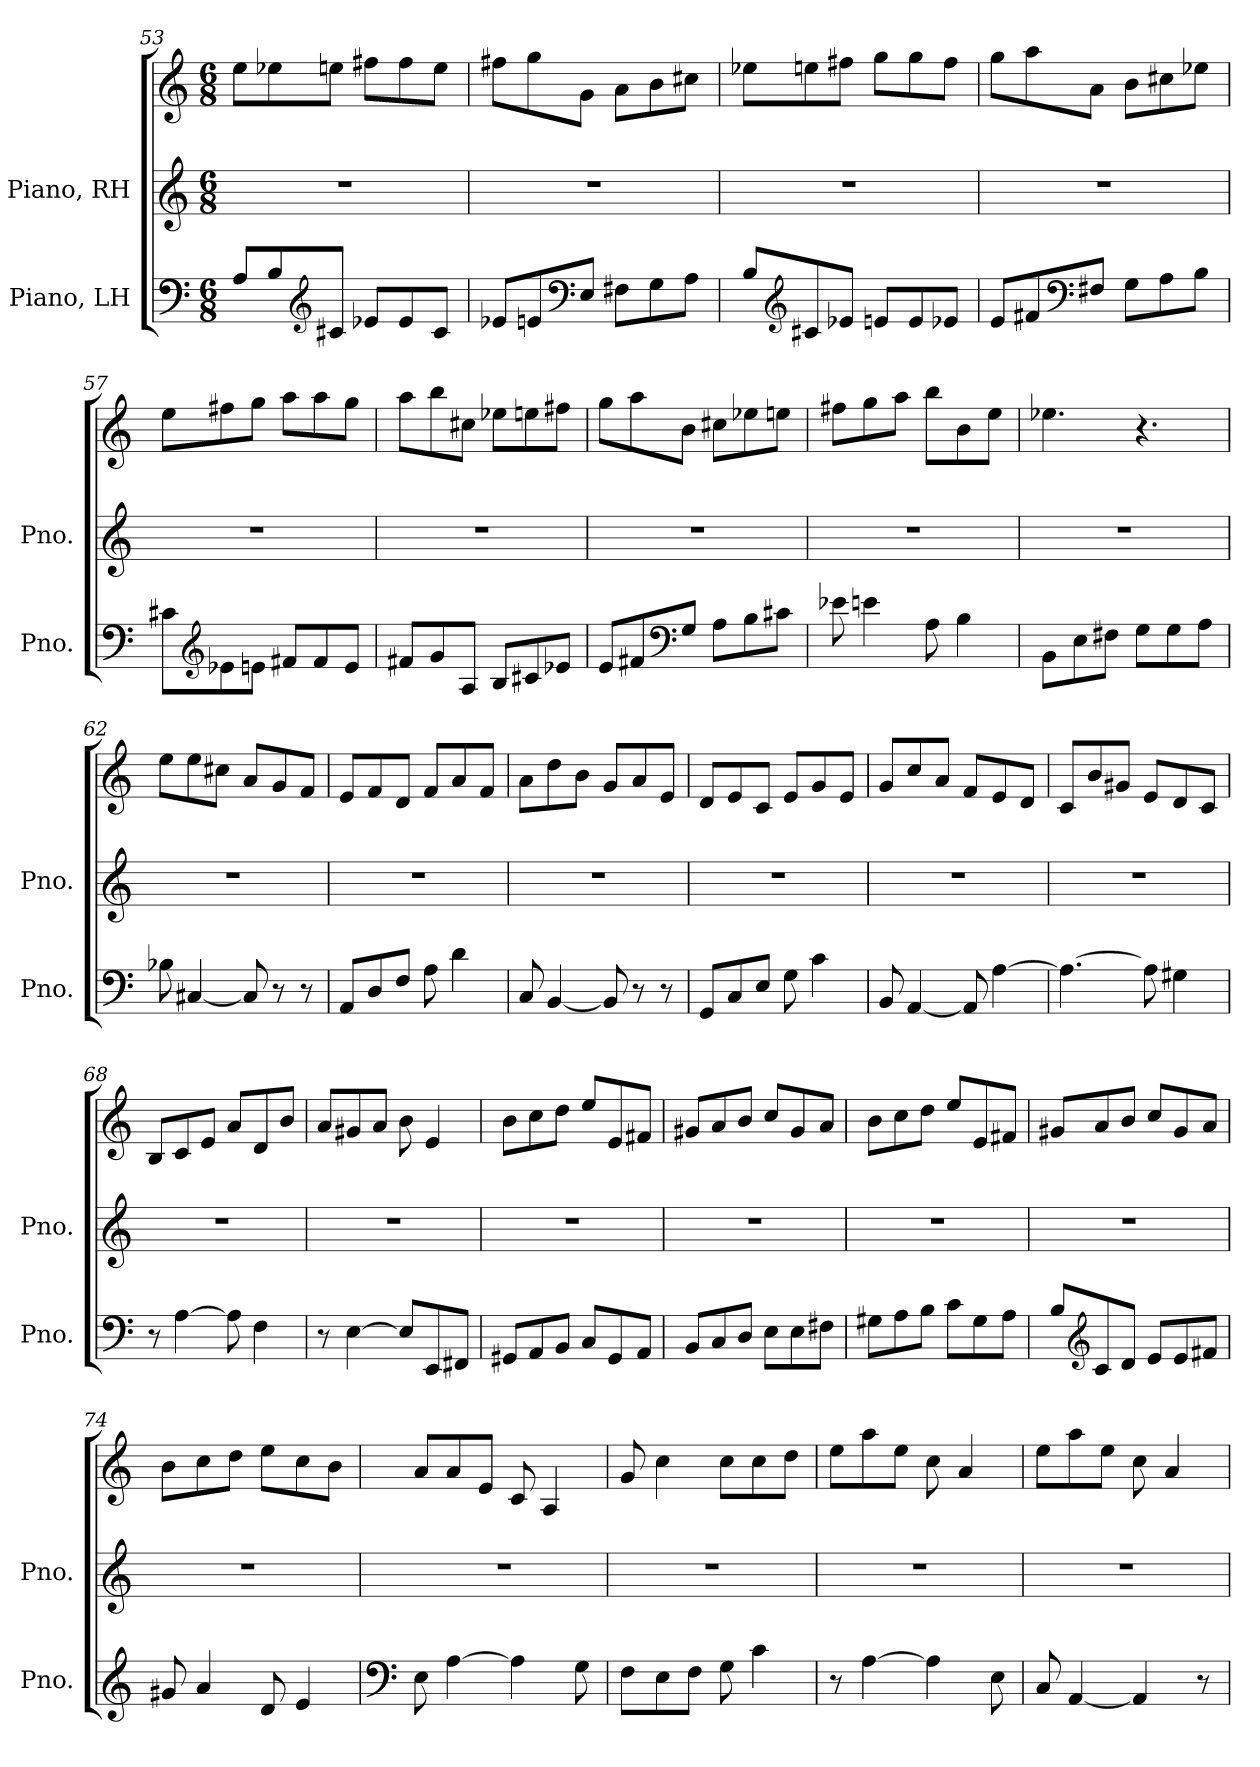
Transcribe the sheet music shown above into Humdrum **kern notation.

**kern	**kern	**kern
*part2	*part1	*part1
*staff3	*staff2	*staff1
*I"Piano, LH	*I"Piano, RH	*
*I'Pno.	*I'Pno.	*
!!LO:LB:g=z
*clefF4	*clefG2	*clefG2
*k[]	*k[]	*k[]
*M6/8	*M6/8	*M6/8
=53	=53	=53
8A/L	2.r	8ee\L
8B/	.	8ee-X\
*clefG2	*	*
8c#X/J	.	8een\J
8e-X/L	.	8ff#X\L
8e-/	.	8ff#\
8c#/J	.	8ee\J
=54	=54	=54
8e-X/L	2.r	8ff#X\L
8en/	.	8gg\
*clefF4	*	*
8E/J	.	8g\J
8F#X\L	.	8a\L
8G\	.	8b\
8A\J	.	8cc#X\J
=55	=55	=55
8B/L	2.r	8ee-X\L
*clefG2	*	*
8c#X/	.	8een\
8e-X/J	.	8ff#X\J
8en/L	.	8gg\L
8e/	.	8gg\
8e-X/J	.	8ff#\J
!!LO:PB:g=z
=56	=56	=56
8e/L	2.r	8gg\L
8f#X/	.	8aa\
*clefF4	*	*
8F#X/J	.	8a\J
8G\L	.	8b\L
8A\	.	8cc#X\
8B\J	.	8ee-X\J
=57	=57	=57
8c#X\L	2.r	8ee\L
*clefG2	*	*
8e-X\	.	8ff#X\
8en\J	.	8gg\J
8f#X/L	.	8aa\L
8f#/	.	8aa\
8e/J	.	8gg\J
=58	=58	=58
8f#X/L	2.r	8aa\L
8g/	.	8bb\
8A/J	.	8cc#X\J
8B/L	.	8ee-X\L
8c#X/	.	8een\
8e-X/J	.	8ff#X\J
!!LO:LB:g=z
=59	=59	=59
8e/L	2.r	8gg\L
8f#X/	.	8aa\
*clefF4	*	*
8G/J	.	8b\J
8A\L	.	8cc#X\L
8B\	.	8ee-X\
8c#X\J	.	8een\J
=60	=60	=60
8e-X\	2.r	8ff#X\L
4en\	.	8gg\
.	.	8aa\J
8A\	.	8bb\L
4B\	.	8b\
.	.	8ee\J
=61	=61	=61
8BB\L	2.r	4.ee-X\
8E\	.	.
8F#X\J	.	.
8G\L	.	4.r
8G\	.	.
8A\J	.	.
=62	=62	=62
8B-X\	2.r	8ee\L
[4C#X/	.	8ee\
.	.	8cc#X\J
8C#/]	.	8a/L
8r	.	8g/
8r	.	8f/J
=63	=63	=63
8AA/L	2.r	8e/L
8D/	.	8f/
8F/J	.	8d/J
8A\	.	8f/L
4d\	.	8a/
.	.	8f/J
!!LO:LB:g=z
=64	=64	=64
8C/	2.r	8a\L
[4BB/	.	8dd\
.	.	8b\J
8BB/]	.	8g/L
8r	.	8a/
8r	.	8e/J
=65	=65	=65
8GG/L	2.r	8d/L
8C/	.	8e/
8E/J	.	8c/J
8G\	.	8e/L
4c\	.	8g/
.	.	8e/J
=66	=66	=66
8BB/	2.r	8g/L
[4AA/	.	8cc/
.	.	8a/J
8AA/]	.	8f/L
[4A\	.	8e/
.	.	8d/J
=67	=67	=67
4.A\_	2.r	8c/L
.	.	8b/
.	.	8g#X/J
8A\]	.	8e/L
4G#X\	.	8d/
.	.	8c/J
=68	=68	=68
8r	2.r	8B/L
[4A\	.	8c/
.	.	8e/J
8A\]	.	8a/L
4F\	.	8d/
.	.	8b/J
!!LO:LB:g=z
=69	=69	=69
8r	2.r	8a/L
[4E\	.	8g#X/
.	.	8a/J
8E/L]	.	8b\
8EE/	.	4e/
8FF#X/J	.	.
=70	=70	=70
8GG#X/L	2.r	8b\L
8AA/	.	8cc\
8BB/J	.	8dd\J
8C/L	.	8ee/L
8GG#/	.	8e/
8AA/J	.	8f#X/J
=71	=71	=71
8BB/L	2.r	8g#X/L
8C/	.	8a/
8D/J	.	8b/J
8E\L	.	8cc/L
8E\	.	8g#/
8F#X\J	.	8a/J
=72	=72	=72
8G#X\L	2.r	8b\L
8A\	.	8cc\
8B\J	.	8dd\J
8c\L	.	8ee/L
8G#\	.	8e/
8A\J	.	8f#X/J
=73	=73	=73
8B/L	2.r	8g#X/L
*clefG2	*	*
8c/	.	8a/
8d/J	.	8b/J
8e/L	.	8cc/L
8e/	.	8g#/
8f#X/J	.	8a/J
!!LO:PB:g=z
=74	=74	=74
8g#X/	2.r	8b\L
4a/	.	8cc\
.	.	8dd\J
8d/	.	8ee\L
4e/	.	8cc\
.	.	8b\J
=75	=75	=75
*clefF4	*	*
8E\	2.r	8a/L
[4A\	.	8a/
.	.	8e/J
4A\]	.	8c/
.	.	4A/
8G\	.	.
=76	=76	=76
8F\L	2.r	8g/
8E\	.	4cc\
8F\J	.	.
8G\	.	8cc\L
4c\	.	8cc\
.	.	8dd\J
=77	=77	=77
8r	2.r	8ee\L
[4A\	.	8aa\
.	.	8ee\J
4A\]	.	8cc\
.	.	4a/
8E\	.	.
=78	=78	=78
8C/	2.r	8ee\L
[4AA/	.	8aa\
.	.	8ee\J
4AA/]	.	8cc\
.	.	4a/
8r	.	.
=	=	=
*-	*-	*-
